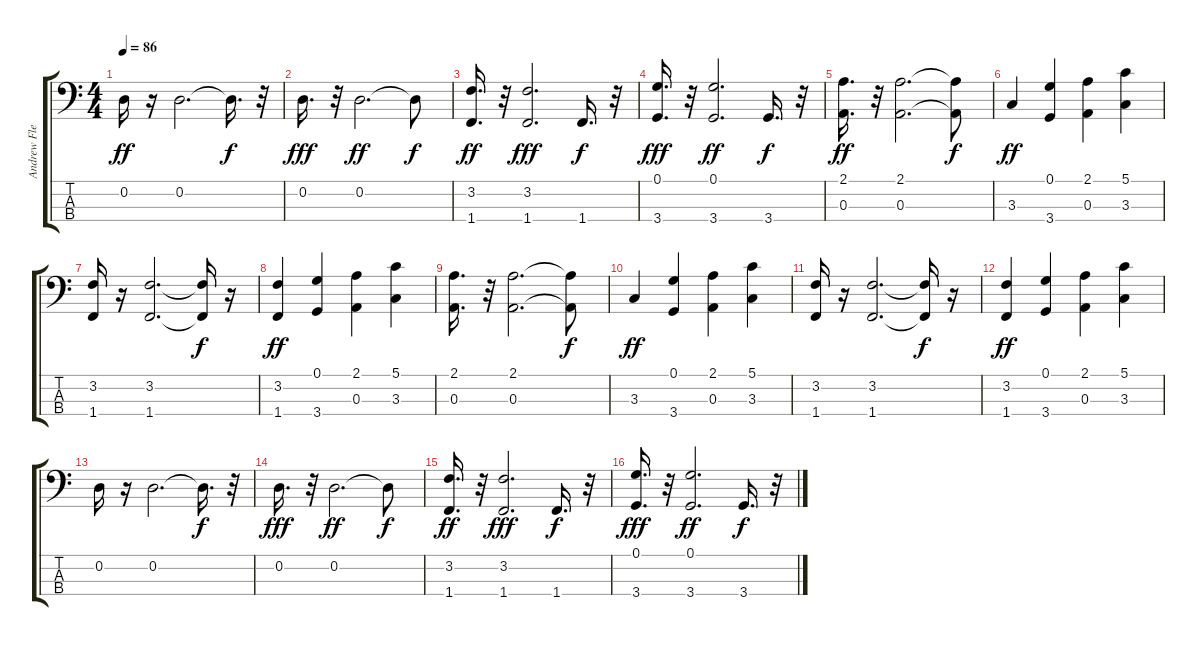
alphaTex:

\track ("Andrew Fletcher - Synth Bass" "Andrew Fle") {instrument fretlessbass}
\staff {score tabs}
\tuning (G2 D2 A1 E1) {hide}
\ts (4 4)
\tempo 86
\clef f4
\ks c
0.2.16{dy ff} r.16 0.2.2{d} 0.2{t}.16{d dy f} r.32 |
0.2.16{d dy fff} r.32 0.2.2{d dy ff} 0.2{t}.8{dy f} |
(3.2 1.4).16{d dy ff} r.32 (3.2 1.4).2{d dy fff} 1.4.16{d dy f} r.32 |
(0.1 3.4).16{d dy fff} r.32 (0.1 3.4).2{d dy ff} 3.4.16{d dy f} r.32 |
(2.1 0.3).16{d dy ff} r.32 (2.1 0.3).2{d} (2.1{t} 0.3{t}).8{dy f} |
3.3.4{dy ff} (0.1 3.4).4 (2.1 0.3).4 (5.1 3.3).4 |
(3.2 1.4).16 r.16 (3.2 1.4).2{d} (3.2{t} 1.4{t}).16{dy f} r.16 |
(3.2 1.4).4{dy ff} (0.1 3.4).4 (2.1 0.3).4 (5.1 3.3).4 |
(2.1 0.3).16{d} r.32 (2.1 0.3).2{d} (2.1{t} 0.3{t}).8{dy f} |
3.3.4{dy ff} (0.1 3.4).4 (2.1 0.3).4 (5.1 3.3).4 |
(3.2 1.4).16 r.16 (3.2 1.4).2{d} (3.2{t} 1.4{t}).16{dy f} r.16 |
(3.2 1.4).4{dy ff} (0.1 3.4).4 (2.1 0.3).4 (5.1 3.3).4 |
0.2.16 r.16 0.2.2{d} 0.2{t}.16{d dy f} r.32 |
0.2.16{d dy fff} r.32 0.2.2{d dy ff} 0.2{t}.8{dy f} |
(3.2 1.4).16{d dy ff} r.32 (3.2 1.4).2{d dy fff} 1.4.16{d dy f} r.32 |
(0.1 3.4).16{d dy fff} r.32 (0.1 3.4).2{d dy ff} 3.4.16{d dy f} r.32
